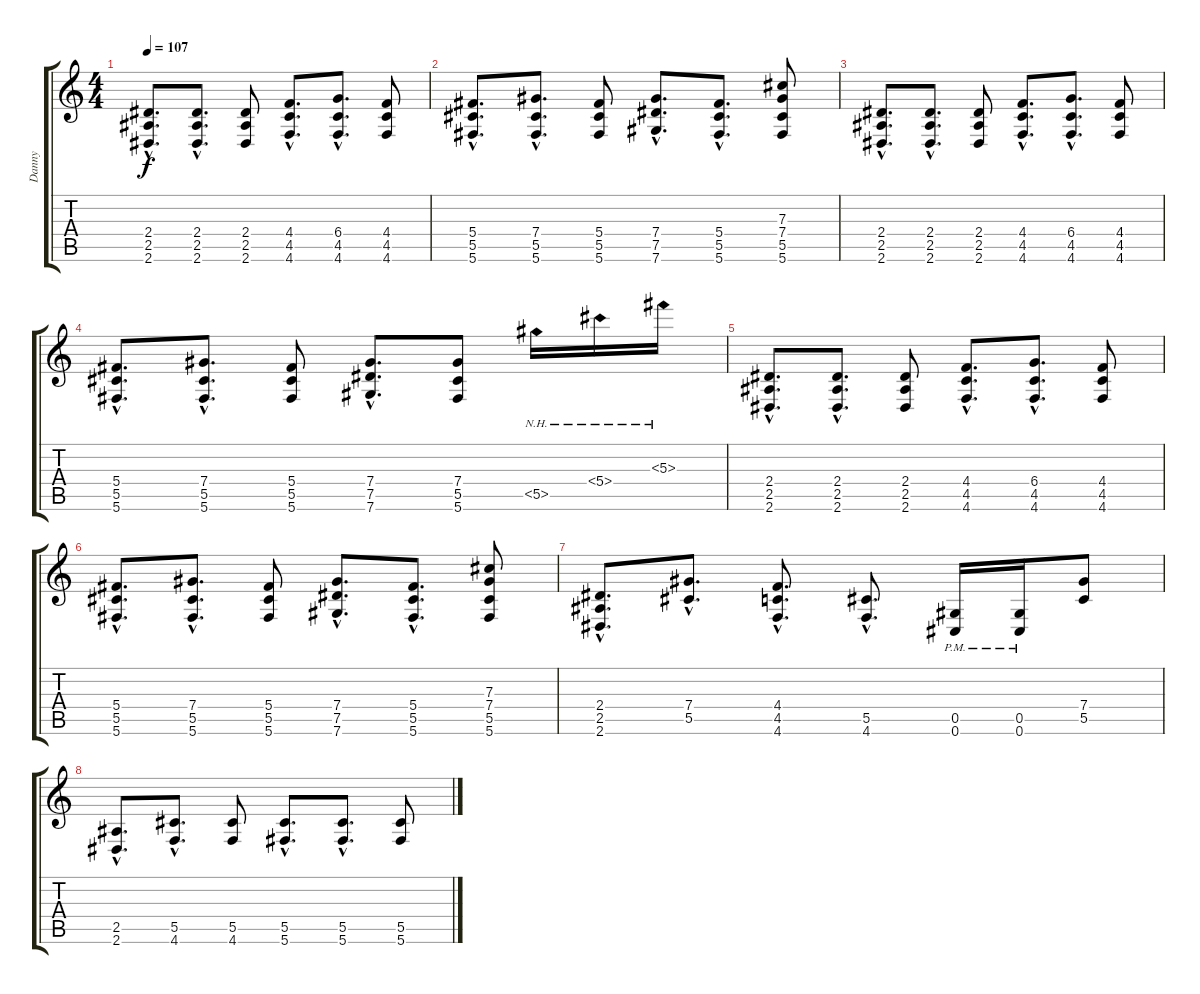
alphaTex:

\track ("Danny" "Danny") {instrument distortionguitar}
\staff {score tabs}
\tuning (Eb4 Bb3 Gb3 Db3 Ab2 Db2) {hide}
\ts (4 4)
\tempo 107
\clef g2
\ks c
(2.4{hac} 2.5{hac} 2.6{hac}).8{d dy f} (2.4{hac} 2.5{hac} 2.6{hac}).8{d} (2.4 2.5 2.6).8 (4.4{hac} 4.5{hac} 4.6{hac}).8{d} (6.4{hac} 4.5{hac} 4.6{hac}).8{d} (4.4 4.5 4.6).8 |
(5.4{hac} 5.5{hac} 5.6{hac}).8{d} (7.4{hac} 5.5{hac} 5.6{hac}).8{d} (5.4 5.5 5.6).8 (7.4{hac} 7.5{hac} 7.6{hac}).8{d} (5.4{hac} 5.5{hac} 5.6{hac}).8{d} (7.3 7.4 5.5 5.6).8 |
(2.4{hac} 2.5{hac} 2.6{hac}).8{d} (2.4{hac} 2.5{hac} 2.6{hac}).8{d} (2.4 2.5 2.6).8 (4.4{hac} 4.5{hac} 4.6{hac}).8{d} (6.4{hac} 4.5{hac} 4.6{hac}).8{d} (4.4 4.5 4.6).8 |
(5.4{hac} 5.5{hac} 5.6{hac}).8{d} (7.4{hac} 5.5{hac} 5.6{hac}).8{d} (5.4 5.5 5.6).8 (7.4{hac} 7.5{hac} 7.6{hac}).8{d} (7.4 5.5 5.6).8 5.5{nh}.16 5.4{nh}.16 5.3{nh}.16 |
(2.4{hac} 2.5{hac} 2.6{hac}).8{d} (2.4{hac} 2.5{hac} 2.6{hac}).8{d} (2.4 2.5 2.6).8 (4.4{hac} 4.5{hac} 4.6{hac}).8{d} (6.4{hac} 4.5{hac} 4.6{hac}).8{d} (4.4 4.5 4.6).8 |
(5.4{hac} 5.5{hac} 5.6{hac}).8{d} (7.4{hac} 5.5{hac} 5.6{hac}).8{d} (5.4 5.5 5.6).8 (7.4{hac} 7.5{hac} 7.6{hac}).8{d} (5.4{hac} 5.5{hac} 5.6{hac}).8{d} (7.3 7.4 5.5 5.6).8 |
(2.4{hac} 2.5{hac} 2.6{hac}).8{d} (7.4{hac} 5.5{hac}).8{d} (4.4{hac} 4.5{hac} 4.6{hac}).8{d} (5.5{hac} 4.6{hac}).8{d} (0.5{pm} 0.6{pm}).16 (0.5{pm} 0.6{pm}).16 (7.4 5.5).8 |
(2.5{hac} 2.6{hac}).8{d} (5.5{hac} 4.6{hac}).8{d} (5.5 4.6).8 (5.5{hac} 5.6{hac}).8{d} (5.5{hac} 5.6{hac}).8{d} (5.5 5.6).8
